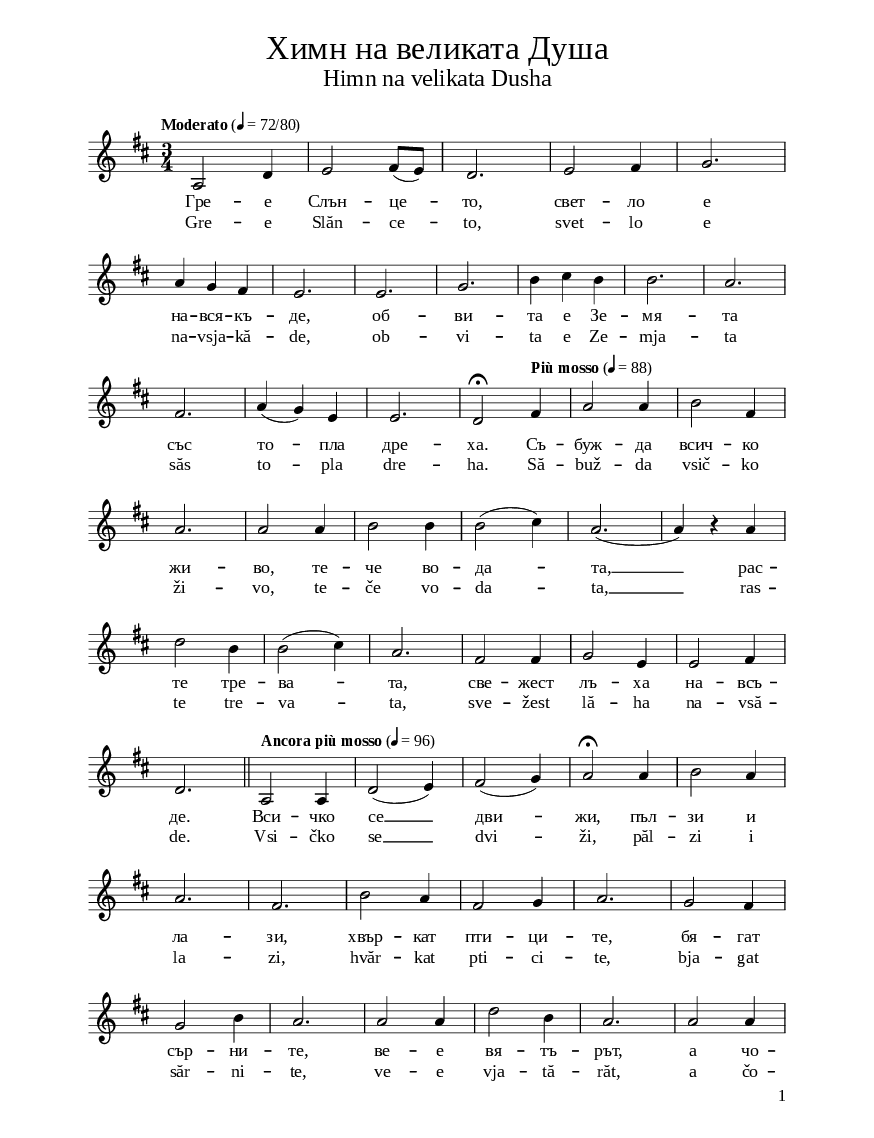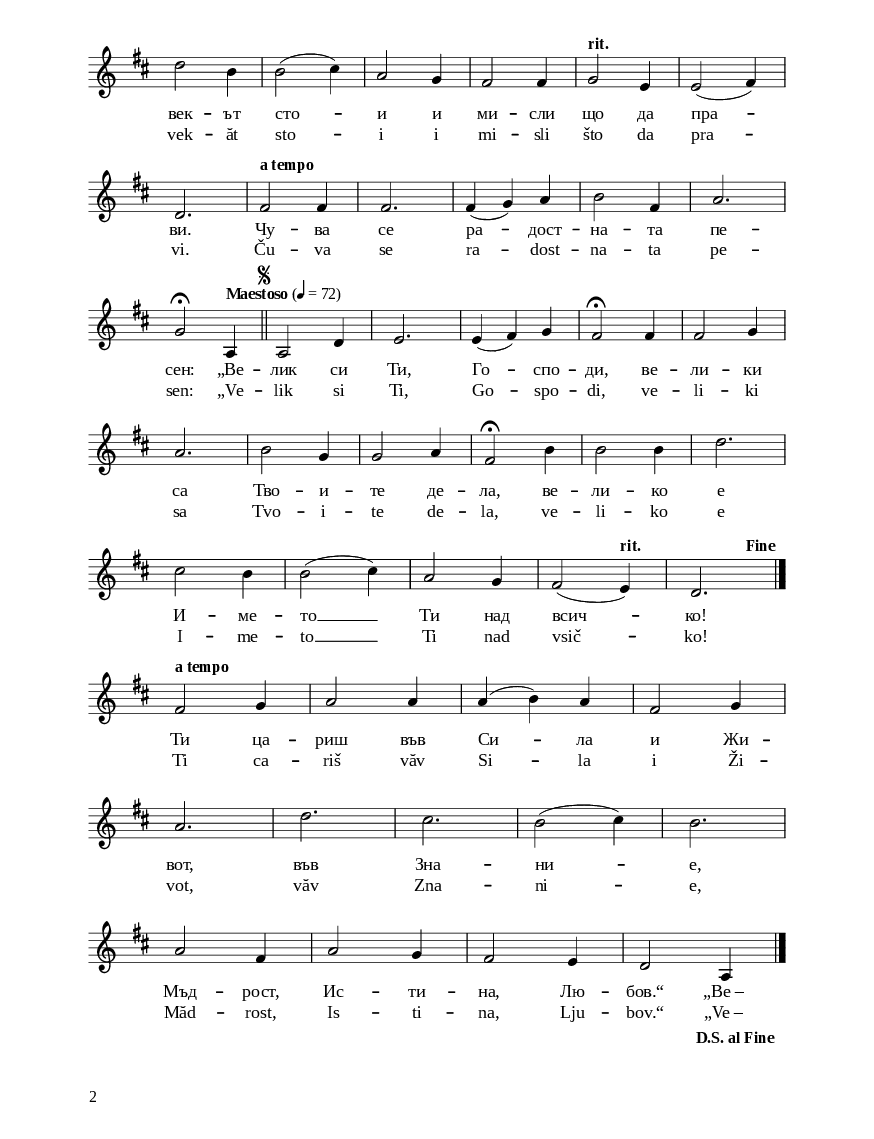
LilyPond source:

\version "2.24.1"

% include paper part and global functions
\include "include/globals.ily"

\bookpart {
   \label #'ref104
  \tocItem \markup "Химн на великата Душа – Himn na velikata Duša"
  \include "include/bookpart-paper.ily"
  \score {
    \include "include/score-layout.ily"


    \new Voice \absolute {
      \clef treble
      \key d \major
      \time 3/4
      \tempoFunc "Moderato" 4 "72/80"
      \autoBeamOff



      \autoBeamOff
      a2 d'4 | e'2 fis'8 [ (e'8) ]| d'2. | e'2 fis'4 | g'2. | \break

      a'4 g'4 fis'4 | e'2. | e'2. | g'2. | b'4 cis''4 b'4 | b'2. | a'2. | \break

      fis'2. | a'4 (g'4) e'4 | e'2. | d'2 \fermata
      \tempoFunc "Più mosso" 4 "88"
      fis'4  | a'2 a'4 | b'2 fis'4 | \break

      a'2. | a'2 a'4 | b'2 b'4 | b'2 ( cis''4 ) | a'2. ( | a'4 ) r4 a'4 | \break

      d''2 b'4 | b'2 ( cis''4 ) | a'2. | fis'2 fis'4  | g'2 e'4 | e'2 fis'4 | \break

      d'2.  \bar "||"
       \tempoFunc "Ancora più mosso" 4 "96"

      a2 a4 | d'2 ( e'4 ) | fis'2 ( g'4 ) | a'2 \fermata a'4 | b'2 a'4 | \break

      a'2. | fis'2. |
     
      b'2 a'4 | fis'2 g'4 | a'2. | g'2 fis'4 | \break

      g'2 b'4 | a'2. | a'2 a'4 | d''2 b'4 | a'2. | a'2 a'4 | \break

      d''2 b'4 | b'2 ( cis''4 ) | a'2 g'4 |fis'2  fis'4 |
      \tempo "rit." g'2  e'4 | e'2 ( fis'4 ) | \break
      d'2. | \tempo "a tempo" fis'2 fis'4 | fis'2. | fis'4 ( g'4 )  a'4 | b'2 fis'4 |a'2.   \break
      | % 61
      g'2 ^\fermata  \tempoFunc "Maestoso" 4 "72" a4 \mark \markup {\small \musicglyph "scripts.segno" }  \bar "||"
      a2  d'4 | % 63
      e'2. | % 64
      e'4 (  fis'4 )  g'4 | % 65
      fis'2 ^\fermata  fis'4 | % 66
      fis'2  g'4 \break | % 67
      a'2. | % 68
      b'2  g'4 | % 69
      g'2  a'4 |
      fis'2 ^\fermata  b'4 | % 71
      b'2  b'4 | % 72
      d''2. \break | % 73
      cis''2  b'4 | % 74
      b'2 (  cis''4 ) | % 75
      a'2  g'4 | % 76
      fis'2 ( \tempo "rit." e'4 )  | % 77
      \tempo "              Fine" d'2. \bar "|."
      \break | % 78
      \tempo "a tempo" fis'2 g'4 | % 79
      a'2  a'4 |
      a'4 (  b'4 )  a'4 | % 81
      fis'2  g'4 \break | % 82
      a'2. | % 83
      d''2. | % 84
      cis''2. | % 85
      b'2 (  cis''4 ) | % 86
      b'2. \break | % 87
      a'2  fis'4 | % 88
      a'2  g'4 | % 89
      fis'2  e'4 |
      d'2  a4 \bar "|."
    }

    \addlyrics {
      Гре -- е Слън -- це -- то, свет -- ло е

      на -- вся -- къ -- де,  об -- ви -- та е Зе -- мя -- та със то -- пла дре -- ха.

      Съ -- буж -- да всич  --  ко жи -- во,

      те -- че во -- да -- та, __ рас -- те тре -- ва -- та,

      све -- жест лъ -- ха на -- всъ -- де.

      Вси -- чко се __ дви -- жи, пъл -- зи и ла -- зи,

      хвър -- кат пти -- ци -- те, бя -- гат сър -- ни -- те,

      ве -- е вя -- тъ -- рът, а чо -- век -- ът сто -- и

      и ми -- сли що да пра -- ви.

      Чу -- ва се ра -- дост -- на -- та пе -- сен:

      „Ве -- лик си Ти, Го -- спо -- ди,

      ве -- ли -- ки са Тво -- и -- те де -- ла,

      ве -- ли -- ко е И -- ме -- то __ Ти над всич -- ко!

      Ти ца -- риш във Си -- ла и Жи -- вот,

      във Зна -- ни -- е, Мъд -- рост,

      Ис -- ти -- на, Лю -- бов.“ "„Ве – "

    }
    \addlyrics {
      Gre -- e Slăn -- ce -- to, svet -- lo e

      na -- vsja -- kă -- de,  ob -- vi -- ta e Ze -- mja -- ta săs to -- pla dre -- ha.

      Să -- buž -- da vsič  --  ko ži -- vo,

      te -- če vo -- da -- ta, __ ras -- te tre -- va -- ta,

      sve -- žest lă -- ha na -- vsă -- de.

      Vsi -- čko se __ dvi -- ži, păl -- zi i la -- zi,

      hvăr -- kat pti -- ci -- te, bja -- gat săr -- ni -- te,

      ve -- e vja -- tă -- răt, a čo -- vek -- ăt sto -- i

      i mi -- sli što da pra -- vi.

      Ču -- va se ra -- dost -- na -- ta pe -- sen:

      „Ve -- lik si Ti, Go -- spo -- di,

      ve -- li -- ki sa Tvo -- i -- te de -- la,

      ve -- li -- ko e I -- me -- to __ Ti nad vsič -- ko!

      Ti ca -- riš văv Si -- la i Ži -- vot,

      văv Zna -- ni -- e, Măd -- rost,

      Is -- ti -- na, Lju -- bov.“ "„Ve – "

    }


    \header {
      title = \titleFunc "Химн на великата Душа" "Himn na velikata Dusha"
    }

    \midi{}

  } % score

  \markup \dc-one "D.S. al Fine"
  %

  % include foreign translation(s) of the song

  \pageBreak
  \version "2.22.0"

\markup \fill-line { \fontsize #6 "Hymne der Großen Seele" }
\markup \null
\markup \null
\markup \fontsize #+2.5 {
  \hspace #12
  \override #'(baseline-skip . 2)

  \column {
    \line { " " }

 \line { " "Die Sonne scheint, }

 \line { " "überall ist es hell, }

 \line { " "die Erde ist von einem warmen Gewand umhüllt. }

 \line { " "Sie erweckt alles Lebendige; }

 \line { " "das Wasser fließt, das Gras sprießt, }

 \line { " "eine frische Brise weht überall. }

 \line { " "Alles bewegt sich, kriecht und krabbelt.}

 \line { " "Die Vögel flattern, die Rehe laufen }

 \line { " "und der Wind weht }

 \line { " "und der Mensch steht}

 \line { " "und denkt nach, was er tun soll. }

 \line { " "Dann erklingt ein fröhliches Lied:}

 \line { " "Groß bist Du, Herr,}

 \line { " " groß sind Deine Werke, }

 \line { " " groß ist Dein Name über allem!}

 \line { " "Du herrschst in der Kraft und im Leben,}

 \line { " "im Wissen, in der Weisheit, }

 \line { " "der Wahrheit und der Liebe.}

 \line { " "Groß bist Du, Herr, }

 \line { " "groß sind Deine Werke, }

 \line { " "groß ist Dein Name über allem!}

  }
}


} % bookpart
